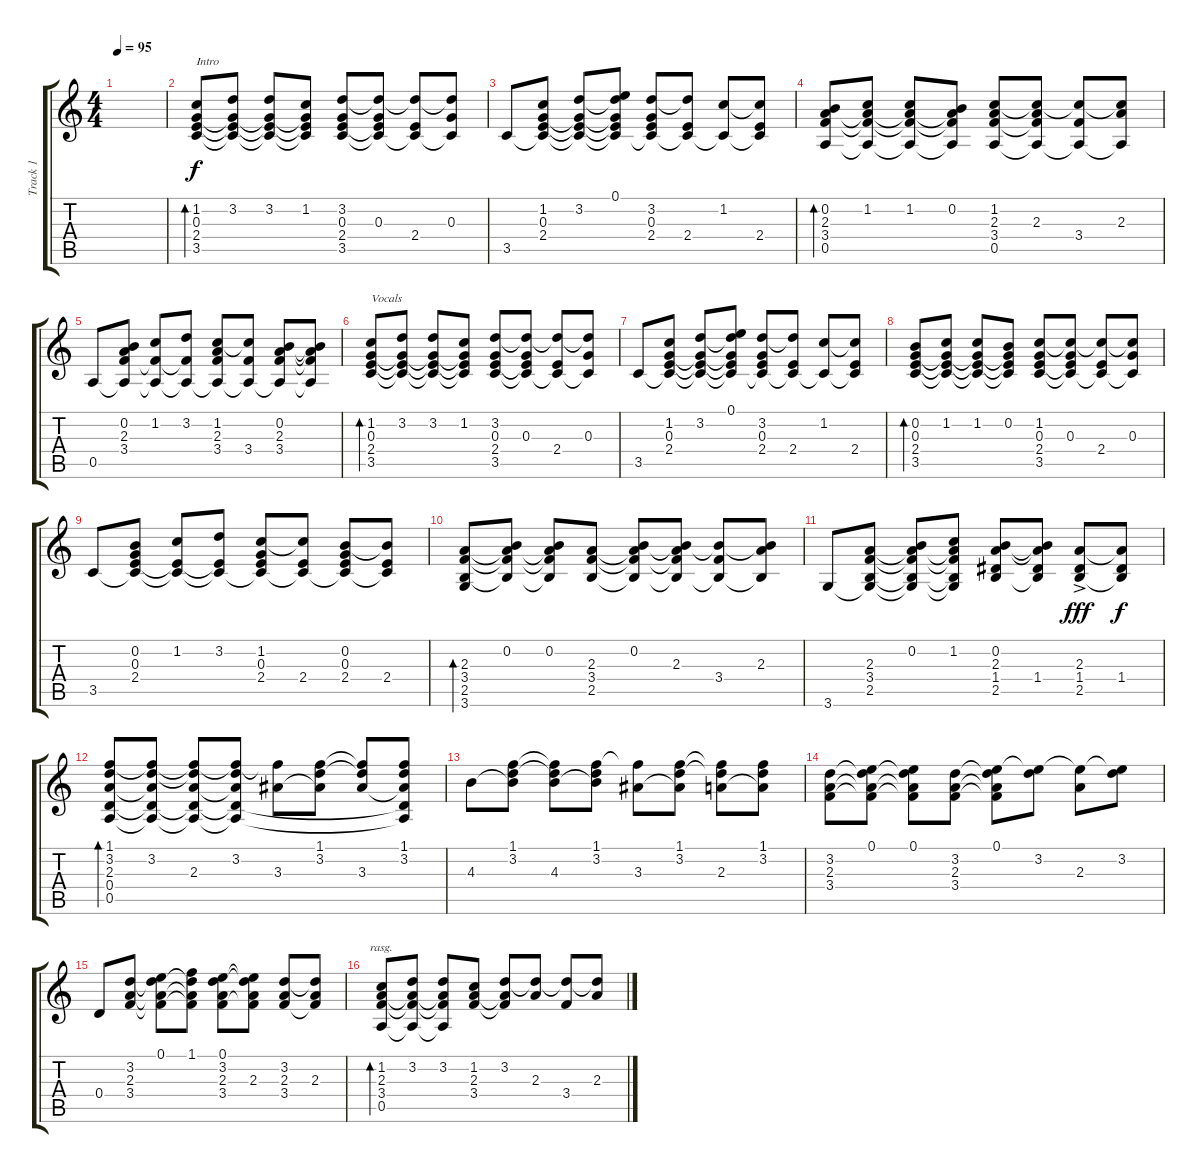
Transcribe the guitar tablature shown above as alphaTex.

\track ("Track 1" "Track 1") {instrument acousticguitarnylon}
\staff {score tabs}
\tuning (E4 B3 G3 D3 A2 E2) {hide}
\ts (4 4)
\tempo 95
\clef g2
\ks c
|
(1.2 0.3 2.4 3.5).8{bd 480 txt "Intro"} (3.2 0.3{t} 2.4{t} 3.5{t}).8 (3.2 0.3{t} 2.4{t} 3.5{t}).8 (1.2 0.3{t} 2.4{t} 3.5{t}).8 (3.2 0.3 2.4 3.5).8 (3.2{t} 0.3 2.4{t} 3.5{t}).8 (3.2{t} 2.4 3.5{t}).8 (3.2{t} 0.3 3.5{t}).8 |
3.5.8 (1.2 0.3 2.4 3.5{t}).8 (3.2 0.3{t} 2.4{t} 3.5{t}).8 (0.1 3.2{t} 0.3{t} 2.4{t} 3.5{t}).8 (3.2 0.3 2.4 3.5{t}).8 (3.2{t} 2.4 3.5{t}).8 (1.2 3.5{t}).8 (1.2{t} 2.4 3.5{t}).8 |
(0.2 2.3 3.4 0.5).8{bd 480} (1.2 2.3{t} 3.4{t} 0.5{t}).8 (1.2 2.3{t} 3.4{t} 0.5{t}).8 (0.2 2.3{t} 3.4{t} 0.5{t}).8 (1.2 2.3 3.4 0.5).8 (1.2{t} 2.3 3.4{t} 0.5{t}).8 (1.2{t} 3.4 0.5{t}).8 (1.2{t} 2.3 0.5{t}).8 |
0.5.8 (0.2 2.3 3.4 0.5{t}).8 (1.2 3.4{t} 0.5{t}).8 (3.2 3.4{t} 0.5{t}).8 (1.2 2.3 3.4 0.5{t}).8 (1.2{t} 3.4 0.5{t}).8 (0.2 2.3 3.4 0.5{t}).8 (0.2{t} 2.3{t} 3.4{t} 0.5{t}).8 |
(1.2 0.3 2.4 3.5).8{bd 480 txt "Vocals"} (3.2 0.3{t} 2.4{t} 3.5{t}).8 (3.2 0.3{t} 2.4{t} 3.5{t}).8 (1.2 0.3{t} 2.4{t} 3.5{t}).8 (3.2 0.3 2.4 3.5).8 (3.2{t} 0.3 2.4{t} 3.5{t}).8 (3.2{t} 2.4 3.5{t}).8 (3.2{t} 0.3 3.5{t}).8 |
3.5.8 (1.2 0.3 2.4 3.5{t}).8 (3.2 0.3{t} 2.4{t} 3.5{t}).8 (0.1 3.2{t} 0.3{t} 2.4{t} 3.5{t}).8 (3.2 0.3 2.4 3.5{t}).8 (3.2{t} 2.4 3.5{t}).8 (1.2 3.5{t}).8 (1.2{t} 2.4 3.5{t}).8 |
(0.2 0.3 2.4 3.5).8{bd 480} (1.2 0.3{t} 2.4{t} 3.5{t}).8 (1.2 0.3{t} 2.4{t} 3.5{t}).8 (0.2 0.3{t} 2.4{t} 3.5{t}).8 (1.2 0.3 2.4 3.5).8 (1.2{t} 0.3 2.4{t} 3.5{t}).8 (1.2{t} 2.4 3.5{t}).8 (1.2{t} 0.3 3.5{t}).8 |
3.5.8 (0.2 0.3 2.4 3.5{t}).8 (1.2 2.4{t} 3.5{t}).8 (3.2 2.4{t} 3.5{t}).8 (1.2 0.3 2.4 3.5{t}).8 (1.2{t} 2.4 3.5{t}).8 (0.2 0.3 2.4 3.5{t}).8 (0.2{t} 2.4 3.5{t}).8 |
(2.3 3.4 2.5 3.6).8{bd 480} (0.2 2.3{t} 3.4{t} 2.5{t}).8 (0.2 2.3{t} 3.4{t} 2.5{t}).8 (2.3 3.4 2.5).8 (0.2 2.3{t} 3.4{t} 2.5{t}).8 (0.2{t} 2.3 3.4{t} 2.5{t}).8 (0.2{t} 3.4 2.5{t}).8 (0.2{t} 2.3 2.5{t}).8 |
3.6.8 (2.3 3.4 2.5 3.6{t}).8 (0.2 2.3{t} 3.4{t} 2.5{t} 3.6{t}).8 (1.2 2.3{t} 3.4{t} 2.5{t} 3.6{t}).8 (0.2 2.3 1.4 2.5).8 (0.2{t} 2.3{t} 1.4 2.5{t}).8 (2.3{ac} 1.4 2.5).8{dy fff} (2.3{t} 1.4 2.5{t}).8{dy f} |
(1.1 3.2 2.3 0.4 0.5).8{bd 480} (1.1{t} 3.2 2.3{t} 0.4{t} 0.5{t}).8 (1.1{t} 3.2{t} 2.3 0.4{t} 0.5{t}).8 (1.1{t} 3.2 2.3{t} 0.4{t} 0.5{t}).8 (1.1{t} 3.3).8 (1.1 3.2 3.3{t}).8 (1.1{t} 3.2{t} 3.3).8 (1.1 3.2 3.3{t} 0.4{t} 0.5{t}).8 |
4.3.8 (1.1 3.2 4.3{t}).8 (1.1{t} 3.2{t} 4.3).8 (1.1 3.2 4.3{t}).8 (1.1{t} 3.3).8 (1.1 3.2 3.3{t}).8 (1.1{t} 3.2{t} 2.3).8 (1.1 3.2 2.3{t}).8 |
(3.2 2.3 3.4).8 (0.1 3.2{t} 2.3{t} 3.4{t}).8 (0.1 3.2{t} 2.3{t} 3.4{t}).8 (3.2 2.3 3.4).8 (0.1 3.2{t} 2.3{t} 3.4{t}).8 (0.1{t} 3.2).8 (0.1{t} 2.3).8 (0.1{t} 3.2).8 |
0.4.8 (3.2 2.3 3.4).8 (0.1 3.2{t} 2.3{t} 3.4{t}).8 (1.1 3.2{t} 2.3{t} 3.4{t}).8 (0.1 3.2 2.3 3.4).8 (0.1{t} 3.2{t} 2.3 3.4{t}).8 (3.2 2.3 3.4).8 (3.2{t} 2.3 3.4{t}).8 |
(1.2 2.3 3.4 0.5).8{bd 480 rasg ii} (3.2 2.3{t} 3.4{t} 0.5{t}).8 (3.2 2.3{t} 3.4{t} 0.5{t}).8 (1.2 2.3 3.4).8 (3.2 2.3{t} 3.4{t}).8 (3.2{t} 2.3).8 (3.2{t} 3.4).8 (3.2{t} 2.3).8
